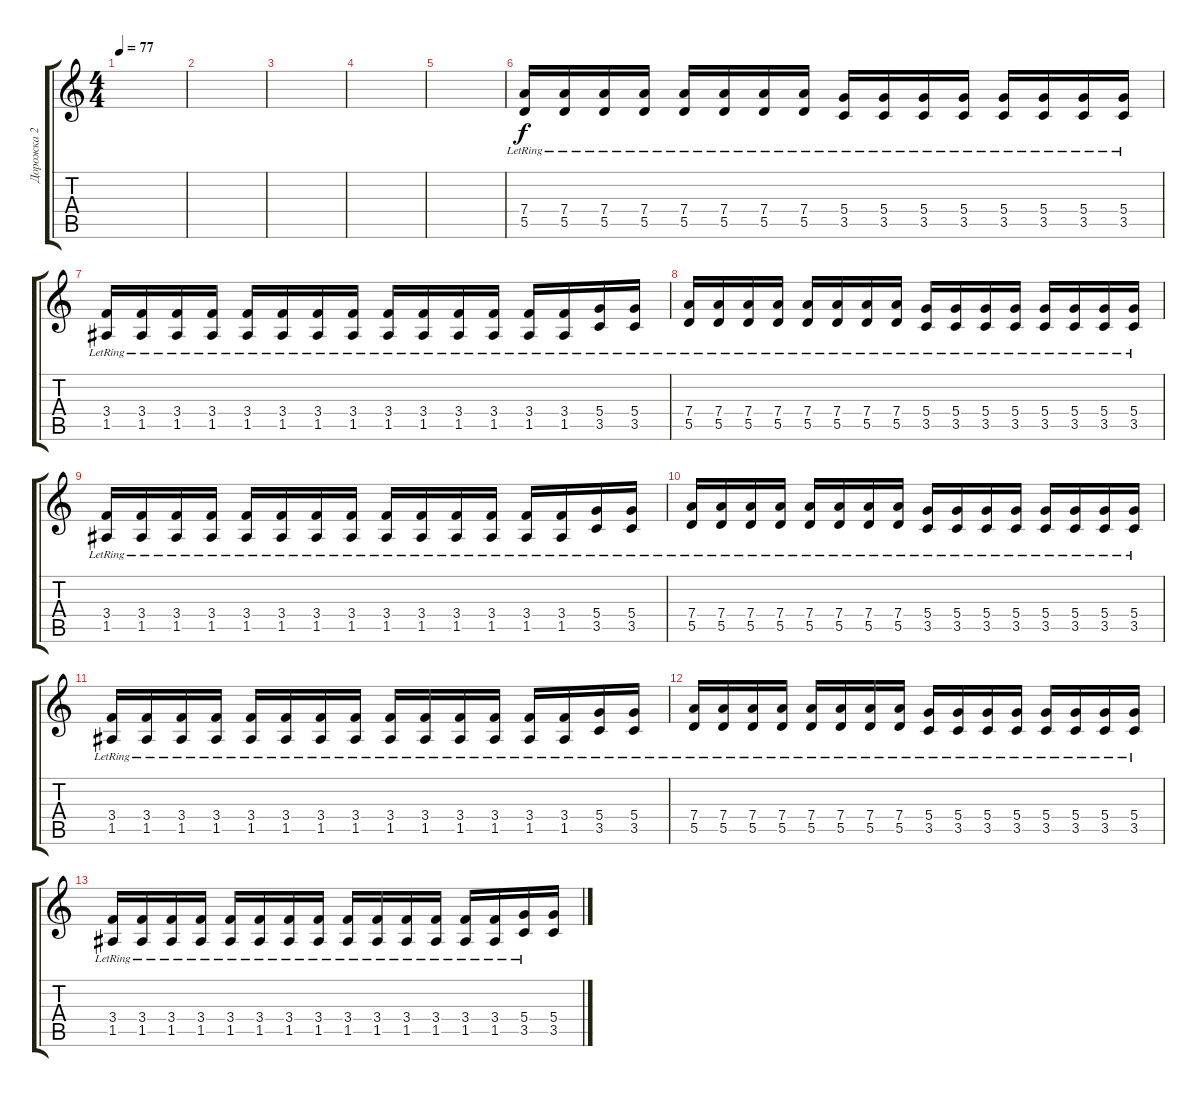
\track ("Дорожка 2" "Дорожка 2") {instrument distortionguitar}
\staff {score tabs}
\tuning (E4 B3 G3 D3 A2 E2) {hide}
\ts (4 4)
\tempo 77
\clef g2
\ks c
|
|
|
|
|
(7.4{lr} 5.5{lr}).16{volume 13} (7.4{lr} 5.5{lr}).16 (7.4{lr} 5.5{lr}).16 (7.4{lr} 5.5{lr}).16 (7.4{lr} 5.5{lr}).16 (7.4{lr} 5.5{lr}).16 (7.4{lr} 5.5{lr}).16 (7.4{lr} 5.5{lr}).16 (5.4{lr} 3.5{lr}).16 (5.4{lr} 3.5{lr}).16 (5.4{lr} 3.5{lr}).16 (5.4{lr} 3.5{lr}).16 (5.4{lr} 3.5{lr}).16 (5.4{lr} 3.5{lr}).16 (5.4{lr} 3.5{lr}).16 (5.4{lr} 3.5{lr}).16 |
(3.4{lr} 1.5{lr}).16 (3.4{lr} 1.5{lr}).16 (3.4{lr} 1.5{lr}).16 (3.4{lr} 1.5{lr}).16 (3.4{lr} 1.5{lr}).16 (3.4{lr} 1.5{lr}).16 (3.4{lr} 1.5{lr}).16 (3.4{lr} 1.5{lr}).16 (3.4{lr} 1.5{lr}).16 (3.4{lr} 1.5{lr}).16 (3.4{lr} 1.5{lr}).16 (3.4{lr} 1.5{lr}).16 (3.4{lr} 1.5{lr}).16 (3.4{lr} 1.5{lr}).16 (5.4{lr} 3.5{lr}).16 (5.4{lr} 3.5).16 |
(7.4{lr} 5.5{lr}).16 (7.4{lr} 5.5{lr}).16 (7.4{lr} 5.5{lr}).16 (7.4{lr} 5.5{lr}).16 (7.4{lr} 5.5{lr}).16 (7.4{lr} 5.5{lr}).16 (7.4{lr} 5.5{lr}).16 (7.4{lr} 5.5{lr}).16 (5.4{lr} 3.5{lr}).16 (5.4{lr} 3.5{lr}).16 (5.4{lr} 3.5{lr}).16 (5.4{lr} 3.5{lr}).16 (5.4{lr} 3.5{lr}).16 (5.4{lr} 3.5{lr}).16 (5.4{lr} 3.5{lr}).16 (5.4{lr} 3.5{lr}).16 |
(3.4{lr} 1.5{lr}).16 (3.4{lr} 1.5{lr}).16 (3.4{lr} 1.5{lr}).16 (3.4{lr} 1.5{lr}).16 (3.4{lr} 1.5{lr}).16 (3.4{lr} 1.5{lr}).16 (3.4{lr} 1.5{lr}).16 (3.4{lr} 1.5{lr}).16 (3.4{lr} 1.5{lr}).16 (3.4{lr} 1.5{lr}).16 (3.4{lr} 1.5{lr}).16 (3.4{lr} 1.5{lr}).16 (3.4{lr} 1.5{lr}).16 (3.4{lr} 1.5{lr}).16 (5.4{lr} 3.5{lr}).16 (5.4{lr} 3.5).16 |
(7.4{lr} 5.5{lr}).16{volume 13} (7.4{lr} 5.5{lr}).16 (7.4{lr} 5.5{lr}).16 (7.4{lr} 5.5{lr}).16 (7.4{lr} 5.5{lr}).16 (7.4{lr} 5.5{lr}).16 (7.4{lr} 5.5{lr}).16 (7.4{lr} 5.5{lr}).16 (5.4{lr} 3.5{lr}).16 (5.4{lr} 3.5{lr}).16 (5.4{lr} 3.5{lr}).16 (5.4{lr} 3.5{lr}).16 (5.4{lr} 3.5{lr}).16 (5.4{lr} 3.5{lr}).16 (5.4{lr} 3.5{lr}).16 (5.4{lr} 3.5{lr}).16 |
(3.4{lr} 1.5{lr}).16 (3.4{lr} 1.5{lr}).16 (3.4{lr} 1.5{lr}).16 (3.4{lr} 1.5{lr}).16 (3.4{lr} 1.5{lr}).16 (3.4{lr} 1.5{lr}).16 (3.4{lr} 1.5{lr}).16 (3.4{lr} 1.5{lr}).16 (3.4{lr} 1.5{lr}).16 (3.4{lr} 1.5{lr}).16 (3.4{lr} 1.5{lr}).16 (3.4{lr} 1.5{lr}).16 (3.4{lr} 1.5{lr}).16 (3.4{lr} 1.5{lr}).16 (5.4{lr} 3.5{lr}).16 (5.4{lr} 3.5).16 |
(7.4{lr} 5.5{lr}).16 (7.4{lr} 5.5{lr}).16 (7.4{lr} 5.5{lr}).16 (7.4{lr} 5.5{lr}).16 (7.4{lr} 5.5{lr}).16 (7.4{lr} 5.5{lr}).16 (7.4{lr} 5.5{lr}).16 (7.4{lr} 5.5{lr}).16 (5.4{lr} 3.5{lr}).16 (5.4{lr} 3.5{lr}).16 (5.4{lr} 3.5{lr}).16 (5.4{lr} 3.5{lr}).16 (5.4{lr} 3.5{lr}).16 (5.4{lr} 3.5{lr}).16 (5.4{lr} 3.5{lr}).16 (5.4{lr} 3.5{lr}).16 |
(3.4{lr} 1.5{lr}).16 (3.4{lr} 1.5{lr}).16 (3.4{lr} 1.5{lr}).16 (3.4{lr} 1.5{lr}).16 (3.4{lr} 1.5{lr}).16 (3.4{lr} 1.5{lr}).16 (3.4{lr} 1.5{lr}).16 (3.4{lr} 1.5{lr}).16 (3.4{lr} 1.5{lr}).16 (3.4{lr} 1.5{lr}).16 (3.4{lr} 1.5{lr}).16 (3.4{lr} 1.5{lr}).16 (3.4{lr} 1.5{lr}).16 (3.4{lr} 1.5{lr}).16 (5.4{lr} 3.5{lr}).16 (5.4 3.5).16
